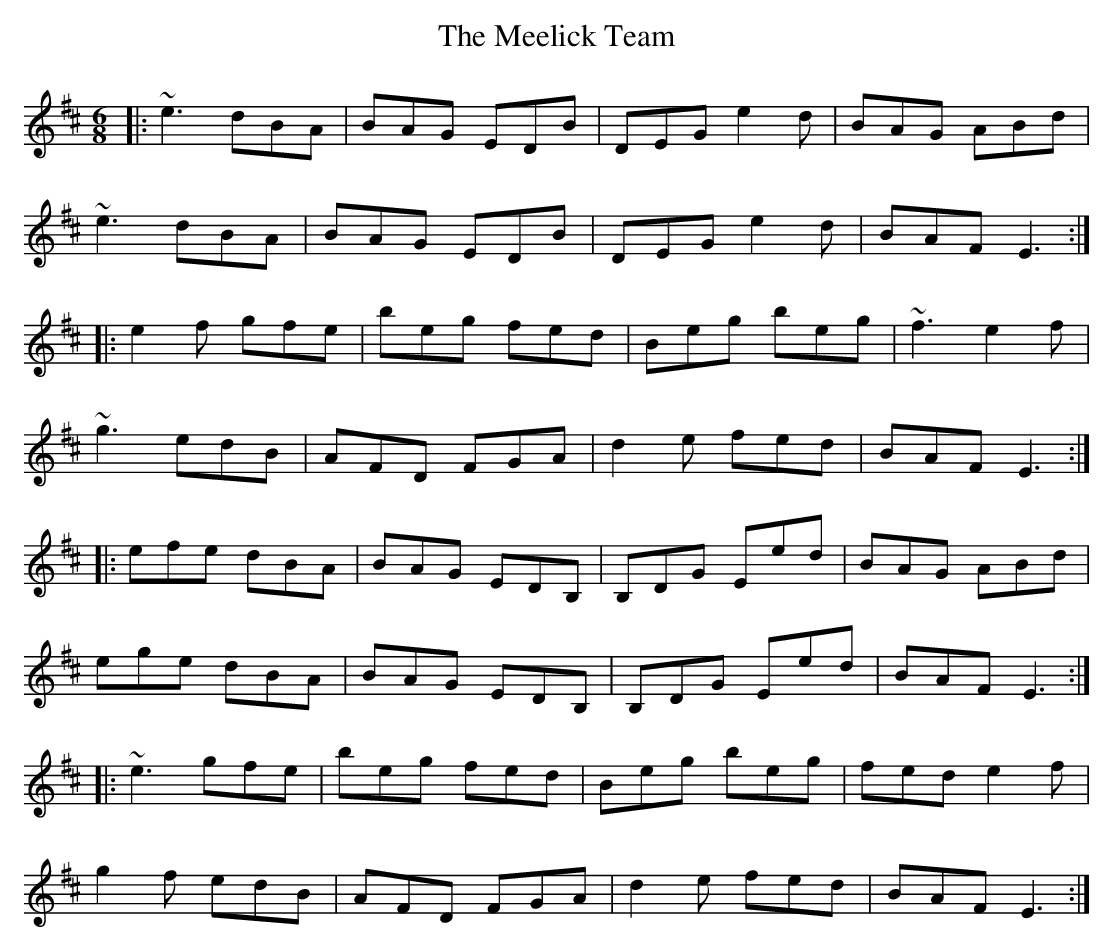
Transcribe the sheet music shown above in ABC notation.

X:1
T: The Meelick Team
M: 6/8
L: 1/8
K: Edor
|:~e3 dBA|BAG EDB|DEG e2d|BAG ABd|
~e3 dBA|BAG EDB|DEG e2d|BAF E3:|
|:e2f gfe|beg fed|Beg beg|~f3 e2f|
~g3 edB|AFD FGA|d2e fed|BAF E3:|
|:efe dBA|BAG EDB,|B,DG Eed|BAG ABd|
ege dBA|BAG EDB,|B,DG Eed|BAF E3:|
|:~e3 gfe|beg fed|Beg beg|fed e2f|
g2f edB|AFD FGA|d2e fed|BAF E3:|
